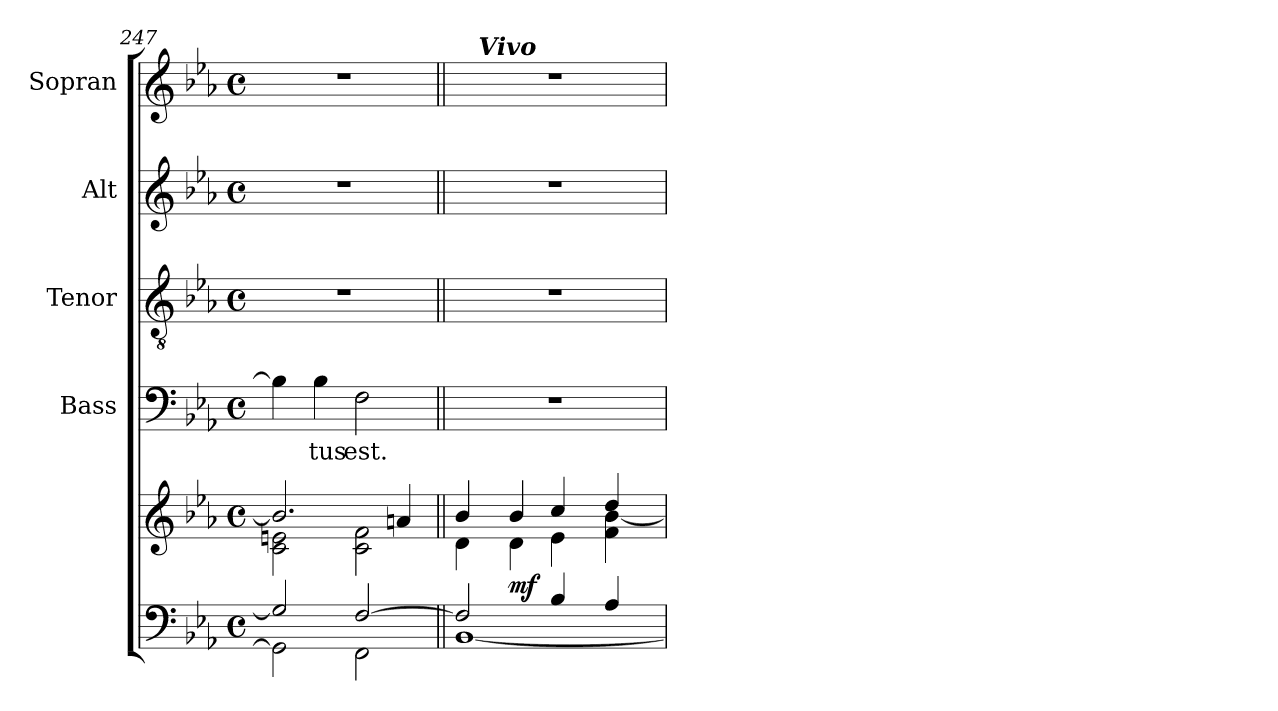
**kern	**kern	**dynam	**kern	**text	**kern	**kern	**kern
*part5	*part5	*part5	*part4	*part4	*part3	*part2	*part1
*staff6	*staff5	*staff5/6	*staff4	*staff4	*staff3	*staff2	*staff1
*	*	*	*I"Bass	*	*I"Tenor	*I"Alt	*I"Sopran
*	*	*	*I'B.	*	*I'T.	*I'A.	*I'S.
*clefF4	*clefG2	*	*clefF4	*	*clefGv2	*clefG2	*clefG2
*k[b-e-a-]	*k[b-e-a-]	*	*k[b-e-a-]	*	*k[b-e-a-]	*k[b-e-a-]	*k[b-e-a-]
*E-:	*E-:	*	*E-:	*	*E-:	*E-:	*E-:
*M4/4	*M4/4	*	*M4/4	*	*M4/4	*M4/4	*M4/4
*met(c)	*met(c)	*	*met(c)	*	*met(c)	*met(c)	*met(c)
=247	=247	=247	=247	=247	=247	=247	=247
*^	*^	*	*	*	*	*	*
2G-/]	2GG-\]	2.b-/]	2c\ 2en\	.	4B-\]	.	1r	1r	1r
!	!	!	!	!	!	!LO:LY:b	!	!	!
.	.	.	.	.	4B-\	-tus	.	.	.
!	!	!	!	!	!	!LO:LY:b	!	!	!
[>2F/	2FF\	.	2c\ 2f\	.	2F\	est.	.	.	.
.	.	4an/	.	.	.	.	.	.	.
=248||	=248||	=248||	=248||	=248||	=248||	=248||	=248||	=248||	=248||
*	*	*	*	*	*	*	*	*	*^
2F/]	[<1BB-	4b-/	4d\	.	1r	.	1r	1r	1r	16.ryy
!	!	!	!	!	!	!	!	!	!	!LO:TX:a:Bi:t=Vivo
.	.	.	.	.	.	.	.	.	.	2ryy
!	!	!	!	!LO:DY:b	!	!	!	!	!	!
.	.	4b-/	4d\	mf	.	.	.	.	.	.
4B-/	.	4cc/	4e-\	.	.	.	.	.	.	.
.	.	.	.	.	.	.	.	.	.	4ryy
4A-/	.	4dd/	4f\ [<4b-\	.	.	.	.	.	.	.
.	.	.	.	.	.	.	.	.	.	8ryy
.	.	.	.	.	.	.	.	.	.	32ryy
*v	*v	*	*	*	*	*	*	*	*v	*v
*	*v	*v	*	*	*	*	*	*
=	=	=	=	=	=	=	=
*-	*-	*-	*-	*-	*-	*-	*-
